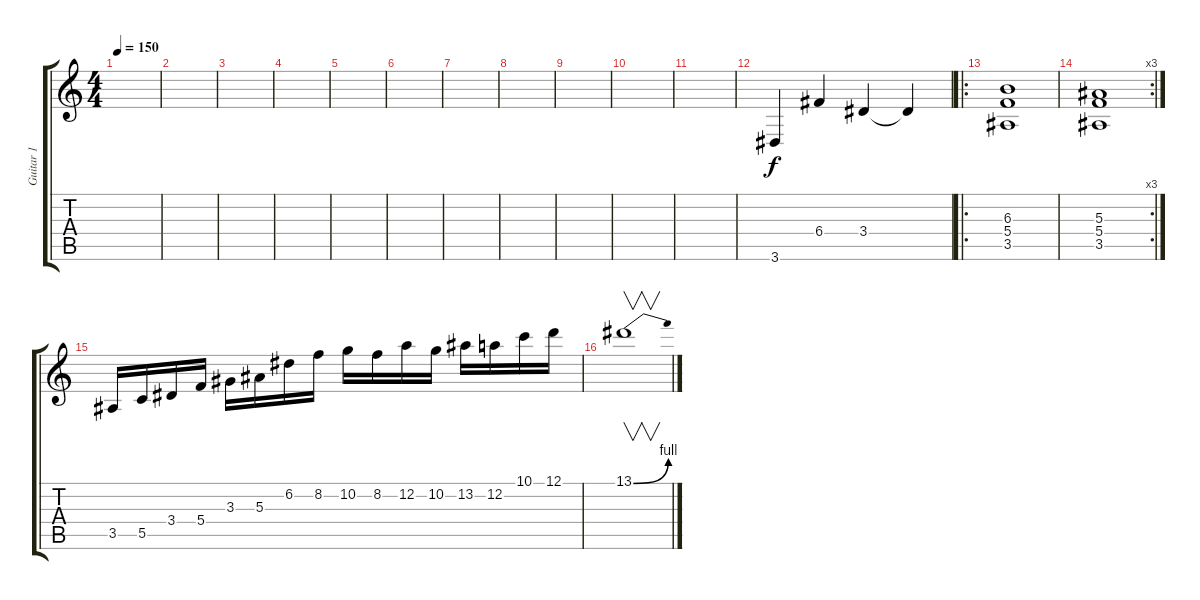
\track ("Guitar 1" "Guitar 1") {instrument acousticguitarsteel}
\staff {score tabs}
\tuning (D4 A3 F3 C3 G2 C2) {hide}
\ts (4 4)
\tempo 150
\clef g2
\ks c
|
|
|
|
|
|
|
|
|
|
|
3.6.4 6.4.4 3.4.4 3.4{t}.4 |
\ro
(6.3 5.4 3.5).1{volume 13 balance 8 instrument distortionguitar} |
\rc 3
(5.3 5.4 3.5).1 |
3.5.16 5.5.16 3.4.16 5.4.16 3.3.16 5.3.16 6.2.16 8.2.16 10.2.16 8.2.16 12.2.16 10.2.16 13.2.16 12.2.16 10.1.16 12.1.16 |
13.1{be (bend 0 0 60 4)}.1{v}
